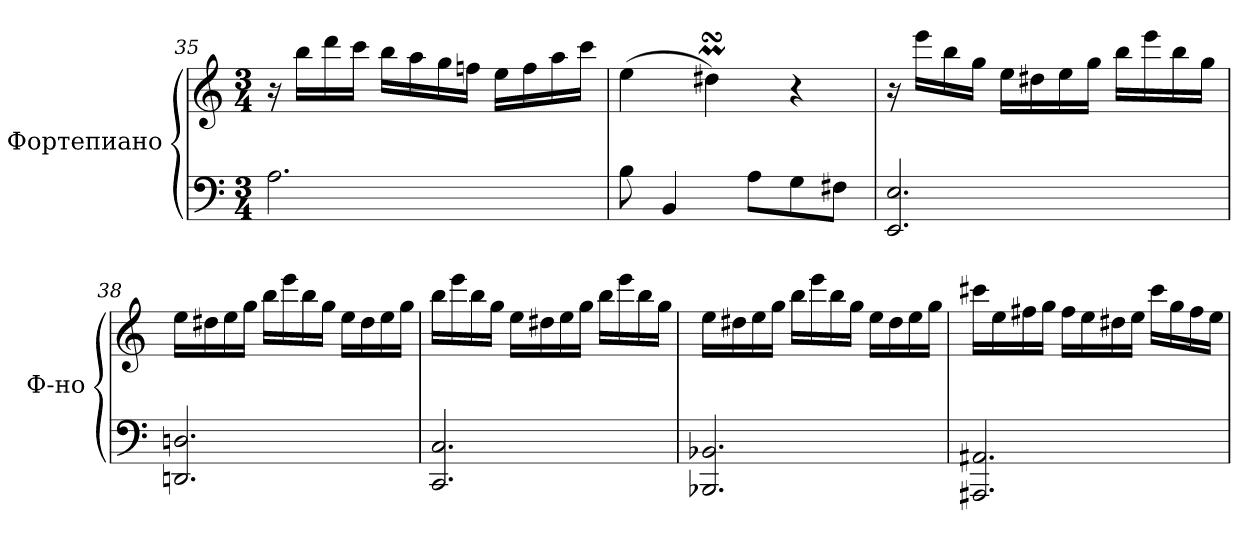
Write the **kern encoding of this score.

**kern	**kern
*part1	*part1
*staff2	*staff1
*I"Фортепиано	*
*I'Ф-но	*
*clefF4	*clefG2
*k[]	*k[]
*M3/4	*M3/4
=35	=35
2.A\	16r
.	16bb\LL
.	16ddd\
.	16ccc\JJ
.	16bb\LL
.	16aa\
.	16gg\
.	16ffn\JJ
.	16ee\LL
.	16ff\
.	16aa\
.	16ccc\JJ
=36	=36
8B\	(>4ee\
4BB/	.
.	4dd#XmsSsS\)
8A\L	.
8G\	4r
8F#X\J	.
!!LO:PB:g=z
=37	=37
2.EE/ 2.E/	16r
.	16eee\LL
.	16bb\
.	16gg\JJ
.	16ee\LL
.	16dd#X\
.	16ee\
.	16gg\JJ
.	16bb\LL
.	16eee\
.	16bb\
.	16gg\JJ
=38	=38
2.DDn/ 2.Dn/	16ee\LL
.	16dd#X\
.	16ee\
.	16gg\JJ
.	16bb\LL
.	16eee\
.	16bb\
.	16gg\JJ
.	16ee\LL
.	16dd#\
.	16ee\
.	16gg\JJ
=39	=39
2.CC/ 2.C/	16bb\LL
.	16eee\
.	16bb\
.	16gg\JJ
.	16ee\LL
.	16dd#X\
.	16ee\
.	16gg\JJ
.	16bb\LL
.	16eee\
.	16bb\
.	16gg\JJ
!!LO:LB:g=z
=40	=40
2.BBB-X/ 2.BB-X/	16ee\LL
.	16dd#X\
.	16ee\
.	16gg\JJ
.	16bb\LL
.	16eee\
.	16bb\
.	16gg\JJ
.	16ee\LL
.	16dd#\
.	16ee\
.	16gg\JJ
=41	=41
2.AAA#X/ 2.AA#X/	16ccc#X\LL
.	16ee\
.	16ff#X\
.	16gg\JJ
.	16ff#\LL
.	16ee\
.	16dd#X\
.	16ee\JJ
.	16ccc#\LL
.	16gg\
.	16ff#\
.	16ee\JJ
=	=
*-	*-
